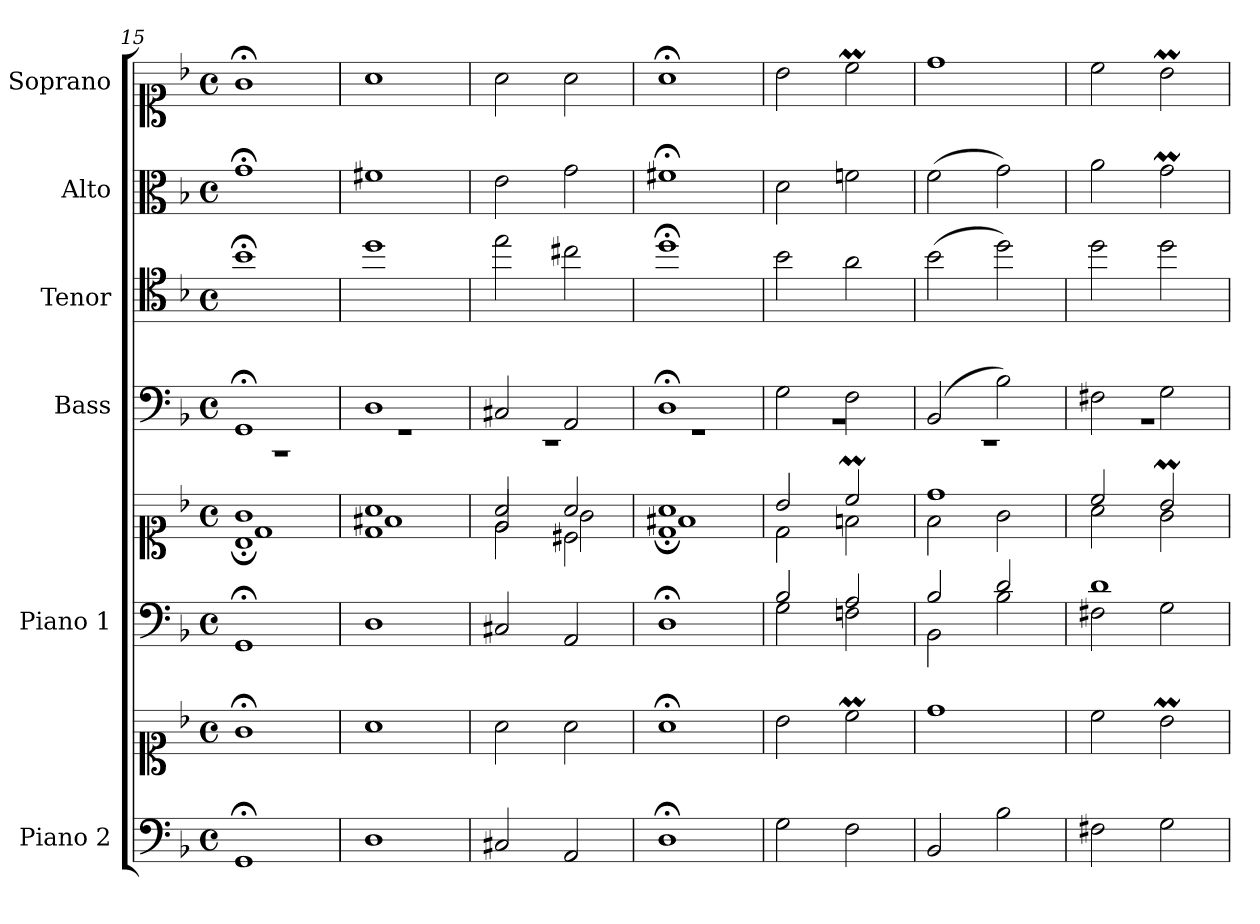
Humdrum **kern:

**kern	**kern	**kern	**kern	**kern	**kern	**kern	**kern
*part6	*part6	*part5	*part5	*part4	*part3	*part2	*part1
*staff8	*staff7	*staff6	*staff5	*staff4	*staff3	*staff2	*staff1
*I"Piano 2	*	*I"Piano 1	*	*I"Bass	*I"Tenor	*I"Alto	*I"Soprano
*I'Pno 2	*	*I'Pno 1	*	*I'B.	*I'T.	*I'A.	*I'S.
*clefF4	*clefC1	*clefF4	*clefC1	*clefF4	*clefC4	*clefC3	*clefC1
*	*	*	*	*	*ITrd7c12	*	*
*k[b-]	*k[b-]	*k[b-]	*k[b-]	*k[b-]	*k[b-]	*k[b-]	*k[b-]
*F:	*F:	*F:	*F:	*F:	*F:	*F:	*F:
*M4/4	*M4/4	*M4/4	*M4/4	*M4/4	*M4/4	*M4/4	*M4/4
*met(c)	*met(c)	*met(c)	*met(c)	*met(c)	*met(c)	*met(c)	*met(c)
=15	=15	=15	=15	=15	=15	=15	=15
*	*	*	*^	*^	*	*	*
*	*	*	*	*^	*	*	*	*	*
1GG;/	1g;<\	1GG;/	1g/	1B-;<\	1d\	1GG;</	1r	1B-;<\	1g;<\	1g;<\
=16	=16	=16	=16	=16	=16	=16	=16	=16	=16	=16
1D/	1a\	1D/	1a/	1d\	1f#X\	1D/	1r	1d\	1f#X\	1a\
=17	=17	=17	=17	=17	=17	=17	=17	=17	=17	=17
2C#X/	2a\	2C#X/	2a/	2e\	2e/	2C#X/	1r	2e\	2e\	2a\
2AA/	2a\	2AA/	2a/	2c#X\	2g\	2AA/	.	2c#X\	2g\	2a\
=18	=18	=18	=18	=18	=18	=18	=18	=18	=18	=18
1D;\	1a;<\	1D;\	1a/	1d;<\	1f#X\	1D;<\	1r	1d;<\	1f#X;<\	1a;<\
*	*	*	*	*v	*v	*	*	*	*	*
=19	=19	=19	=19	=19	=19	=19	=19	=19	=19
*	*	*^	*	*	*	*	*	*	*
2G\	2b-\	2B-/	2G\	2b-/	2d\	2G\	1r	2B-\	2d\	2b-\
2F\	2ccM\	2A/	2Fn\	2ccM/	2fn\	2F\	.	2A\	2fn\	2ccM\
=20	=20	=20	=20	=20	=20	=20	=20	=20	=20	=20
2BB-/	1dd\	2B-/	2BB-\	1dd/	2f\	(2BB-/	1r	(2B-\	(2f\	1dd\
2B-\	.	2d/	2B-\	.	2g\	2B-\)	.	2d\)	2g\)	.
=21	=21	=21	=21	=21	=21	=21	=21	=21	=21	=21
2F#X\	2cc\	1d/	2F#X\	2cc/	2a\	2F#X\	1r	2d\	2a\	2cc\
2G\	2b-M\	.	2G\	2b-M/	2g\	2G\	.	2d\	2gM\	2b-M\
*	*	*v	*v	*	*	*v	*v	*	*	*
*	*	*	*v	*v	*	*	*	*
=	=	=	=	=	=	=	=
*-	*-	*-	*-	*-	*-	*-	*-
